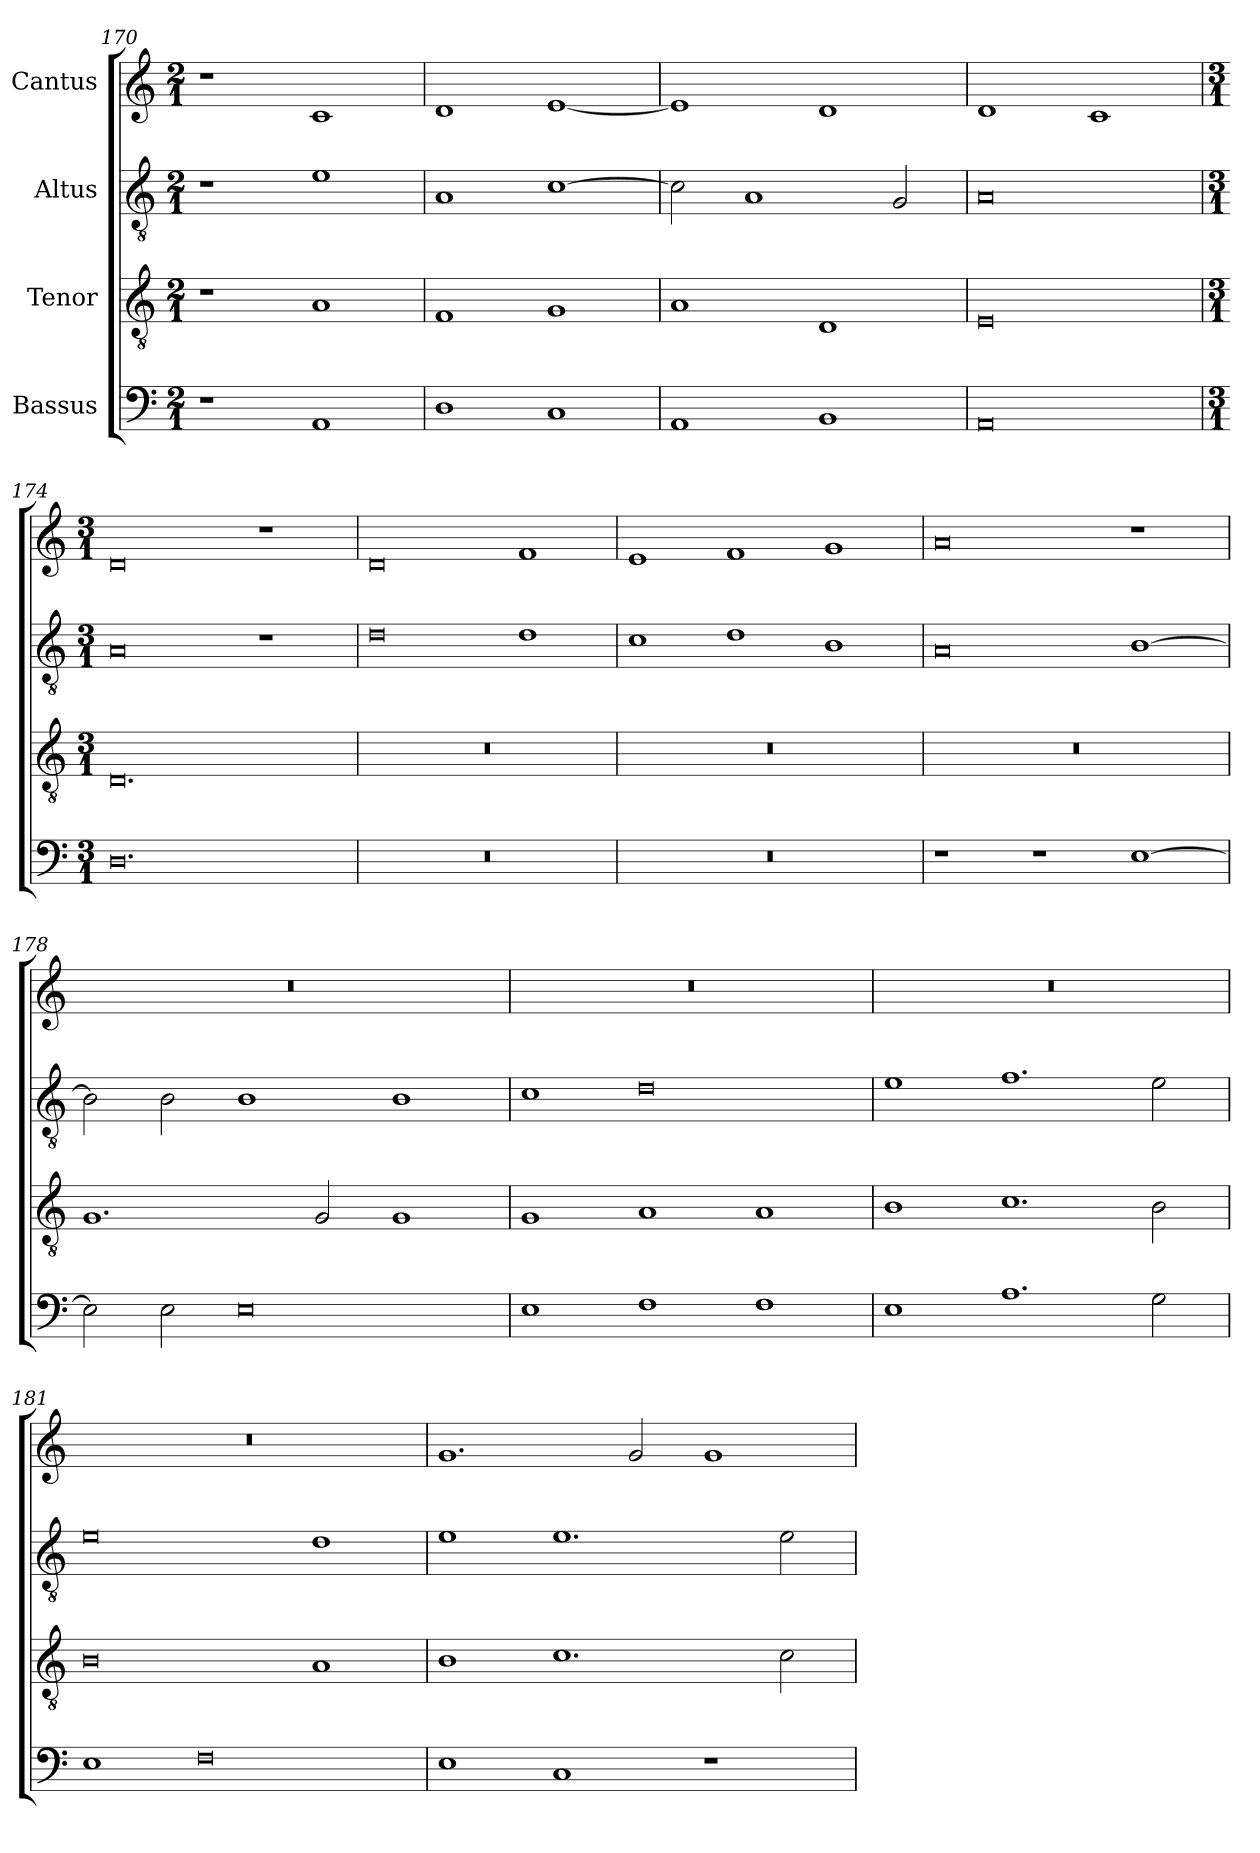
**kern	**kern	**kern	**kern
*part4	*part3	*part2	*part1
*staff4	*staff3	*staff2	*staff1
*I"Bassus	*I"Tenor	*I"Altus	*I"Cantus
*clefF4	*clefGv2	*clefGv2	*clefG2
*	*ITrd7c12	*ITrd7c12	*
*k[]	*k[]	*k[]	*k[]
*C:	*C:	*C:	*C:
*M2/1	*M2/1	*M2/1	*M2/1
=170	=170	=170	=170
1r	1r	1r	1r
1AAi	1AAi	1Ei	1ci
=171	=171	=171	=171
1Di	1FFi	1AAi	1di
1Ci	1GGi	[>1Ci	[<1ei
=172	=172	=172	=172
1AAi	1AAi	2Ci\]	1ei]
.	.	1AAi	.
1BBi	1DDi	.	1di
.	.	2GGi/	.
=173	=173	=173	=173
0AAi	0EEi	0AAi	1di
.	.	.	1ci
=174	=174	=174	=174
*M3/1	*M3/1	*M3/1	*M3/1
0.Di	0.DDi	0AAi	0di
.	.	1r	1r
!!LO:LB:g=z
=175	=175	=175	=175
!LO:N:vis=1	!LO:N:vis=1	!	!
0.r	0.r	0Di	0di
.	.	1Di	1fi
=176	=176	=176	=176
!LO:N:vis=1	!LO:N:vis=1	!	!
0.r	0.r	1Ci	1ei
.	.	1Di	1fi
.	.	1BBi	1gi
=177	=177	=177	=177
!	!LO:N:vis=1	!	!
1r	0.r	0AAi	0ai
1r	.	.	.
[>1Ei	.	[>1BBi	1r
=178	=178	=178	=178
!	!	!	!LO:N:vis=1
2Ei\]	1.GGi	2BBi\]	0.r
2Ei\	.	2BBi\	.
0Ei	.	1BBi	.
.	2GGi/	.	.
.	1GGi	1BBi	.
=179	=179	=179	=179
!	!	!	!LO:N:vis=1
1Ei	1GGi	1Ci	0.r
1Fi	1AAi	0Di	.
1Fi	1AAi	.	.
!!LO:PB:g=z
=180	=180	=180	=180
!	!	!	!LO:N:vis=1
1Ei	1BBi	1Ei	0.r
1.Ai	1.Ci	1.Fi	.
2Gi\	2BBi\	2Ei\	.
=181	=181	=181	=181
!	!	!	!LO:N:vis=1
1Ei	0BBi	0Ei	0.r
0Fi	.	.	.
.	1AAi	1Di	.
=182	=182	=182	=182
1Ei	1BBi	1Ei	1.gi
1Ci	1.Ci	1.Ei	.
.	.	.	2gi/
1r	.	.	1gi
.	2Ci\	2Ei\	.
=	=	=	=
*-	*-	*-	*-
